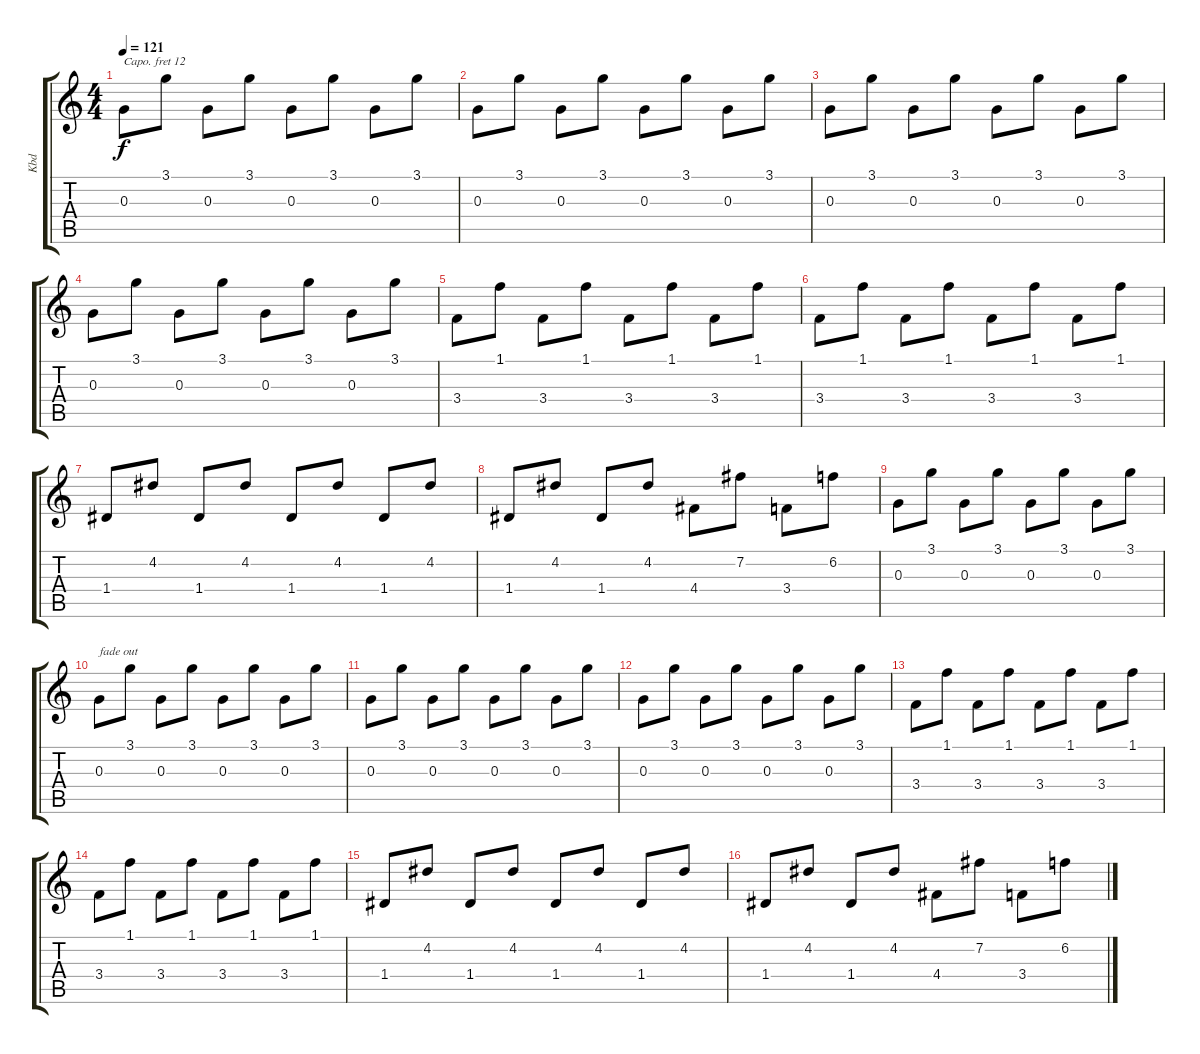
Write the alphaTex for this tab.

\track ("Kbd" "Kbd") {instrument rockorgan}
\staff {score tabs}
\capo 12
\tuning (E4 B3 G3 D3 A2 E2) {hide}
\ts (4 4)
\tempo 121
\clef g2
\ks c
0.3.8{dy f} 3.1.8 0.3.8 3.1.8 0.3.8 3.1.8 0.3.8 3.1.8 |
0.3.8 3.1.8 0.3.8 3.1.8 0.3.8 3.1.8 0.3.8 3.1.8 |
0.3.8 3.1.8 0.3.8 3.1.8 0.3.8 3.1.8 0.3.8 3.1.8 |
0.3.8 3.1.8 0.3.8 3.1.8 0.3.8 3.1.8 0.3.8 3.1.8 |
3.4.8 1.1.8 3.4.8 1.1.8 3.4.8 1.1.8 3.4.8 1.1.8 |
3.4.8 1.1.8 3.4.8 1.1.8 3.4.8 1.1.8 3.4.8 1.1.8 |
1.4.8 4.2.8 1.4.8 4.2.8 1.4.8 4.2.8 1.4.8 4.2.8 |
1.4.8 4.2.8 1.4.8 4.2.8 4.4.8 7.2.8 3.4.8 6.2.8 |
0.3.8 3.1.8 0.3.8 3.1.8 0.3.8 3.1.8 0.3.8 3.1.8 |
0.3.8{txt "fade out"} 3.1.8 0.3.8 3.1.8 0.3.8 3.1.8 0.3.8 3.1.8 |
0.3.8 3.1.8 0.3.8 3.1.8 0.3.8 3.1.8 0.3.8 3.1.8 |
0.3.8 3.1.8 0.3.8 3.1.8 0.3.8 3.1.8 0.3.8 3.1.8 |
3.4.8 1.1.8 3.4.8 1.1.8 3.4.8 1.1.8 3.4.8 1.1.8 |
3.4.8 1.1.8 3.4.8 1.1.8 3.4.8 1.1.8 3.4.8 1.1.8 |
1.4.8 4.2.8 1.4.8 4.2.8 1.4.8 4.2.8 1.4.8 4.2.8 |
1.4.8 4.2.8 1.4.8 4.2.8 4.4.8 7.2.8 3.4.8 6.2.8
